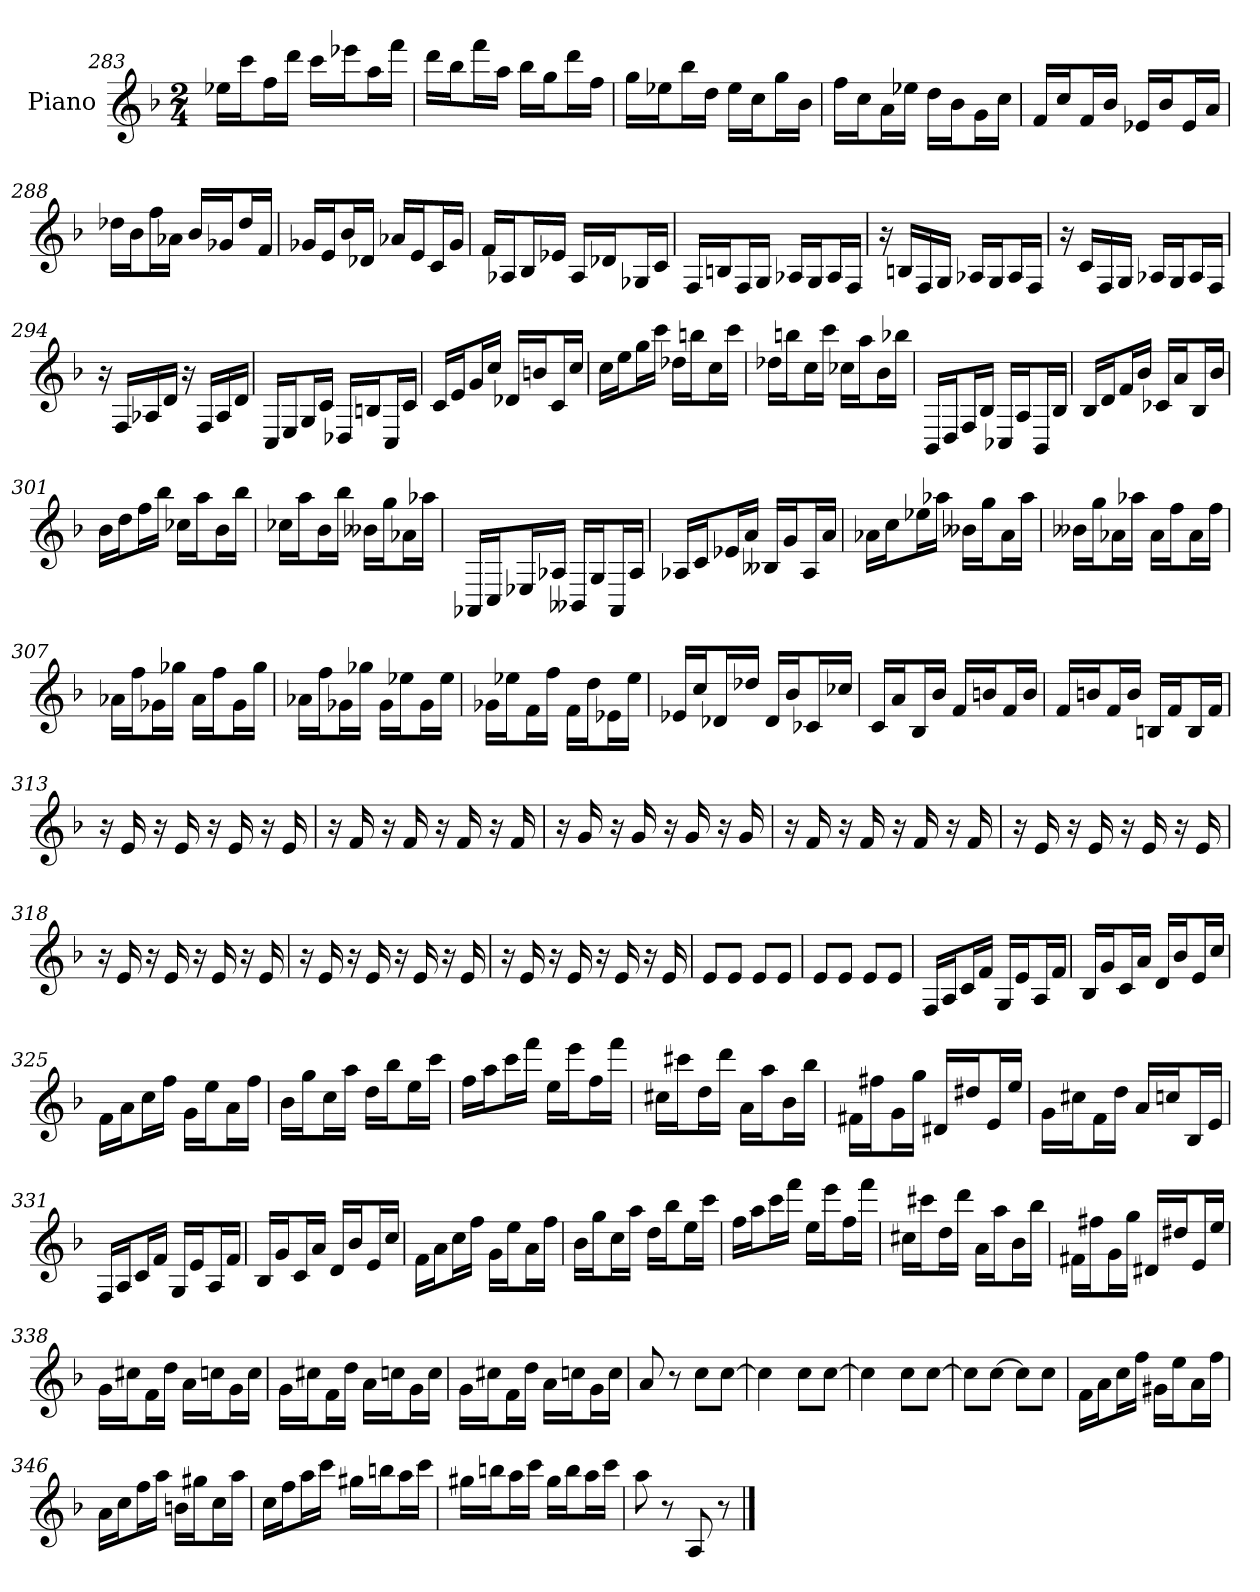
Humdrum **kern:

**kern
*part1
*staff1
*I"Piano
*I'Pno
*clefG2
*k[b-]
*F:
*M2/4
=283
16ee-X\LL
16ccc\J
16ff\L
16ddd\JJ
16ccc\LL
16eee-X\J
16aa\L
16fff\JJ
=284
16ddd\LL
16bb-\J
16fff\L
16aa\JJ
16bb-\LL
16gg\J
16ddd\L
16ff\JJ
=285
16gg\LL
16ee-X\J
16bb-\L
16dd\JJ
16ee-\LL
16cc\J
16gg\L
16b-\JJ
=286
16ff\LL
16cc\J
16a\L
16ee-X\JJ
16dd\LL
16b-\J
16g\L
16cc\JJ
=287
16f/LL
16cc/J
16f/L
16b-/JJ
16e-X/LL
16b-/J
16e-/L
16a/JJ
=288
16dd-X\LL
16b-\J
16ff\L
16a-X\JJ
16b-/LL
16g-X/J
16dd-/L
16f/JJ
=289
16g-X/LL
16e/J
16b-/L
16d-X/JJ
16a-X/LL
16e/J
16c/L
16g-/JJ
=290
16f/LL
16A-X/J
16B-/L
16e-X/JJ
16A-/LL
16d-X/J
16G-X/L
16c/JJ
=291
16F/LL
16Bn/J
16F/L
16G/JJ
16A-X/LL
16G/J
16A-/L
16F/JJ
=292
16r
16Bn/LL
16F/
16G/JJ
16A-X/LL
16G/J
16A-/L
16F/JJ
=293
16r
16c/LL
16F/
16G/JJ
16A-X/LL
16G/J
16A-/L
16F/JJ
=294
16r
16F/LL
16A-X/
16d/JJ
16r
16F/LL
16A-/
16d/JJ
=295
16C/LL
16E/J
16G/L
16c/JJ
16D-X/LL
16Bn/J
16C/L
16c/JJ
=296
16c/LL
16e/J
16g/L
16cc/JJ
16d-X/LL
16bn/J
16c/L
16cc/JJ
=297
16cc\LL
16ee\J
16gg\L
16ccc\JJ
16dd-X\LL
16bbn\J
16cc\L
16ccc\JJ
=298
16dd-X\LL
16bbn\J
16cc\L
16ccc\JJ
16cc-X\LL
16aa\J
16b-\L
16bb-X\JJ
=299
16BB-/LL
16D/J
16F/L
16B-/JJ
16C-X/LL
16A/J
16BB-/L
16B-/JJ
=300
16B-/LL
16d/J
16f/L
16b-/JJ
16c-X/LL
16a/J
16B-/L
16b-/JJ
=301
16b-\LL
16dd\J
16ff\L
16bb-\JJ
16cc-X\LL
16aa\J
16b-\L
16bb-\JJ
=302
16cc-X\LL
16aa\J
16b-\L
16bb-\JJ
16b--X\LL
16gg\J
16a-X\L
16aa-X\JJ
=303
16AA-X/LL
16C/J
16E-X/L
16A-X/JJ
16BB--X/LL
16G/J
16AA-/L
16A-/JJ
=304
16A-X/LL
16c/J
16e-X/L
16a/JJ
16B--X/LL
16g/J
16A-/L
16a/JJ
=305
16a-X\LL
16cc\J
16ee-X\L
16aa-X\JJ
16b--X\LL
16gg\J
16a-\L
16aa-\JJ
=306
16b--X\LL
16gg\J
16a-X\L
16aa-X\JJ
16a-\LL
16ff\J
16a-\L
16ff\JJ
=307
16a-X\LL
16ff\J
16g-X\L
16gg-X\JJ
16a-\LL
16ff\J
16g-\L
16gg-\JJ
=308
16a-X\LL
16ff\J
16g-X\L
16gg-X\JJ
16g-\LL
16ee-X\J
16g-\L
16ee-\JJ
=309
16g-X\LL
16ee-X\J
16f\L
16ff\JJ
16f\LL
16dd\J
16e-X\L
16ee-\JJ
=310
16e-X/LL
16cc/J
16d-X/L
16dd-X/JJ
16d-/LL
16b-/J
16c-X/L
16cc-X/JJ
=311
16c/LL
16a/J
16B-/L
16b-/JJ
16f/LL
16bn/J
16f/L
16b/JJ
=312
16f/LL
16bn/J
16f/L
16b/JJ
16Bn/LL
16f/J
16B/L
16f/JJ
=313
16r
16e
16r
16e
16r
16e
16r
16e
=314
16r
16f
16r
16f
16r
16f
16r
16f
=315
16r
16g
16r
16g
16r
16g
16r
16g
=316
16r
16f
16r
16f
16r
16f
16r
16f
=317
16r
16e
16r
16e
16r
16e
16r
16e
=318
16r
16e
16r
16e
16r
16e
16r
16e
=319
16r
16e
16r
16e
16r
16e
16r
16e
=320
16r
16e
16r
16e
16r
16e
16r
16e
=321
8e/L
8e/J
8e/L
8e/J
=322
8e/L
8e/J
8e/L
8e/J
=323
16F/LL
16A/J
16c/L
16f/JJ
16G/LL
16e/J
16A/L
16f/JJ
=324
16B-/LL
16g/J
16c/L
16a/JJ
16d/LL
16b-/J
16e/L
16cc/JJ
=325
16f\LL
16a\J
16cc\L
16ff\JJ
16g\LL
16ee\J
16a\L
16ff\JJ
=326
16b-\LL
16gg\J
16cc\L
16aa\JJ
16dd\LL
16bb-\J
16ee\L
16ccc\JJ
=327
16ff\LL
16aa\J
16ccc\L
16fff\JJ
16ee\LL
16eee\J
16ff\L
16fff\JJ
=328
16cc#X\LL
16ccc#X\J
16dd\L
16ddd\JJ
16a\LL
16aa\J
16b-\L
16bb-\JJ
=329
16f#X\LL
16ff#X\J
16g\L
16gg\JJ
16d#X/LL
16dd#X/J
16e/L
16ee/JJ
=330
16g\LL
16cc#X\J
16f\L
16dd\JJ
16a/LL
16ccn/J
16B-/L
16e/JJ
=331
16F/LL
16A/J
16c/L
16f/JJ
16G/LL
16e/J
16A/L
16f/JJ
=332
16B-/LL
16g/J
16c/L
16a/JJ
16d/LL
16b-/J
16e/L
16cc/JJ
=333
16f\LL
16a\J
16cc\L
16ff\JJ
16g\LL
16ee\J
16a\L
16ff\JJ
=334
16b-\LL
16gg\J
16cc\L
16aa\JJ
16dd\LL
16bb-\J
16ee\L
16ccc\JJ
=335
16ff\LL
16aa\J
16ccc\L
16fff\JJ
16ee\LL
16eee\J
16ff\L
16fff\JJ
=336
16cc#X\LL
16ccc#X\J
16dd\L
16ddd\JJ
16a\LL
16aa\J
16b-\L
16bb-\JJ
=337
16f#X\LL
16ff#X\J
16g\L
16gg\JJ
16d#X/LL
16dd#X/J
16e/L
16ee/JJ
=338
16g\LL
16cc#X\J
16f\L
16dd\JJ
16a\LL
16ccn\J
16g\L
16cc\JJ
=339
16g\LL
16cc#X\J
16f\L
16dd\JJ
16a\LL
16ccn\J
16g\L
16cc\JJ
=340
16g\LL
16cc#X\J
16f\L
16dd\JJ
16a\LL
16ccn\J
16g\L
16cc\JJ
=341
8a
8r
8cc\L
[8cc\J
=342
4cc]
8cc\L
[8cc\J
=343
4cc]
8cc\L
[8cc\J
=344
8cc\L]
[8cc\J
8cc\L]
8cc\J
=345
16f\LL
16a\J
16cc\L
16ff\JJ
16g#X\LL
16ee\J
16a\L
16ff\JJ
=346
16a\LL
16cc\J
16ff\L
16aa\JJ
16bn\LL
16gg#X\J
16cc\L
16aa\JJ
=347
16cc\LL
16ff\J
16aa\L
16ccc\JJ
16gg#X\LL
16bbn\J
16aa\L
16ccc\JJ
=348
16gg#X\LL
16bbn\J
16aa\L
16ccc\JJ
16gg#\LL
16bb\J
16aa\L
16ccc\JJ
=349
8aa
8r
8A
8r
==
*-
